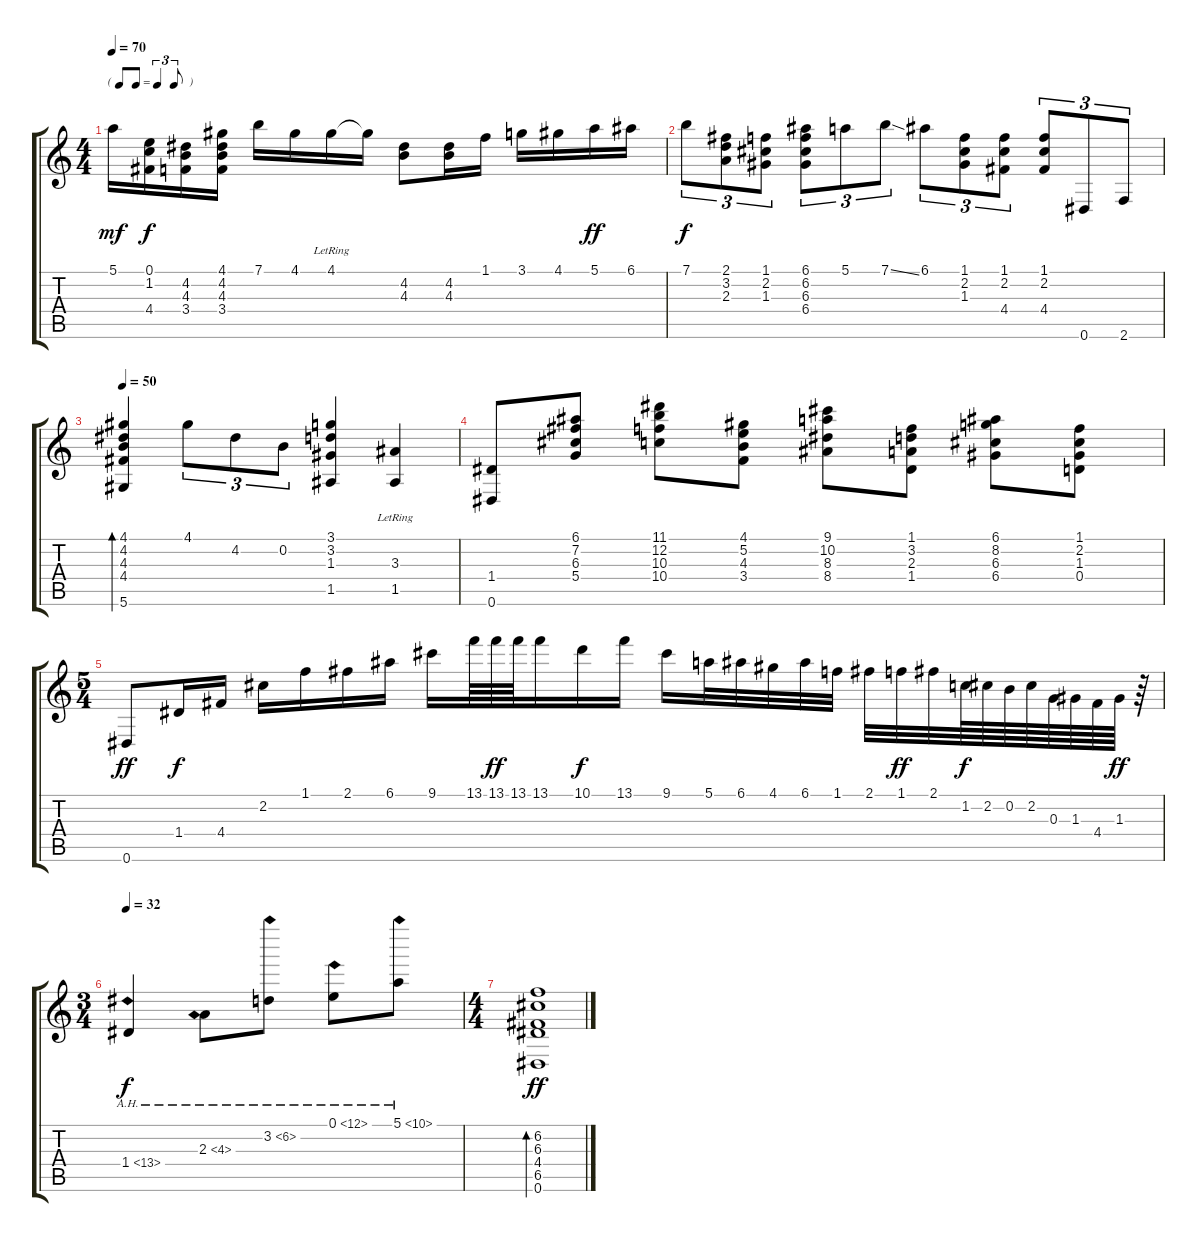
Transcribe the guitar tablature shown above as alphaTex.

\track "" {instrument acousticguitarnylon}
\staff {score tabs}
\tuning (E4 B3 G3 D3 A2 Eb2) {hide}
\ts (4 4)
\tf triplet8th
\tempo 70
\clef g2
\ks c
5.1.16{dy mf} (0.1 1.2 4.4).16{dy f} (4.2 4.3 3.4).16 (4.1 4.2 4.3 3.4).16 7.1.16 4.1.16 4.1{lr}.16 4.1{t}.16 (4.2 4.3).8 (4.2 4.3).16 1.1.16 3.1.16 4.1.16 5.1.16{dy ff} 6.1.16 |
7.1.8{tu (3 2) dy f} (2.1 3.2 2.3).8{tu (3 2)} (1.1 2.2 1.3).8{tu (3 2)} (6.1 6.2 6.3 6.4).8{tu (3 2)} 5.1.8{tu (3 2)} 7.1{ss}.8{tu (3 2)} 6.1.8{tu (3 2)} (1.1 2.2 1.3).8{tu (3 2)} (1.1 2.2 4.4).8{tu (3 2)} (1.1 2.2 4.4).8{tu (3 2)} 0.6.8{tu (3 2)} 2.6.8{tu (3 2)} |
\tempo 50
(4.1 4.2 4.3 4.4 5.6).4{bd 240} 4.1.8{tu (3 2)} 4.2.8{tu (3 2)} 0.2.8{tu (3 2)} (3.1 3.2 1.3 1.5).4 (3.3 1.5{lr}).4 |
(1.4 0.6).8 (6.1 7.2 6.3 5.4).8 (11.1 12.2 10.3 10.4).8 (4.1 5.2 4.3 3.4).8 (9.1 10.2 8.3 8.4).8 (1.1 3.2 2.3 1.4).8 (6.1 8.2 6.3 6.4).8 (1.1 2.2 1.3 0.4).8 |
\ts (5 4)
0.6.8{dy ff} 1.4.16{dy f} 4.4.16 2.2.16 1.1.16 2.1.16 6.1.16 9.1.16 13.1.64 13.1.64{dy ff} 13.1.64 13.1.16 10.1.16{dy f} 13.1.16 9.1.16 5.1.32 6.1.32 4.1.32 6.1.32 1.1.32 2.1.32 1.1.32{dy ff} 2.1.32 1.2.64{dy f} 2.2.64 0.2.64 2.2.64 0.3.64 1.3.64 4.4.64 1.3.64{dy ff} r.64 |
\ts (3 4)
\tempo 32
1.4{ah 12}.4{dy f} 2.3{ah 2}.8 3.2{ah 3}.8 0.1{ah 12}.8 5.1{ah 5}.8 |
\ts (4 4)
(6.2 6.3 4.4 6.5 0.6).1{bd 480 dy ff}
